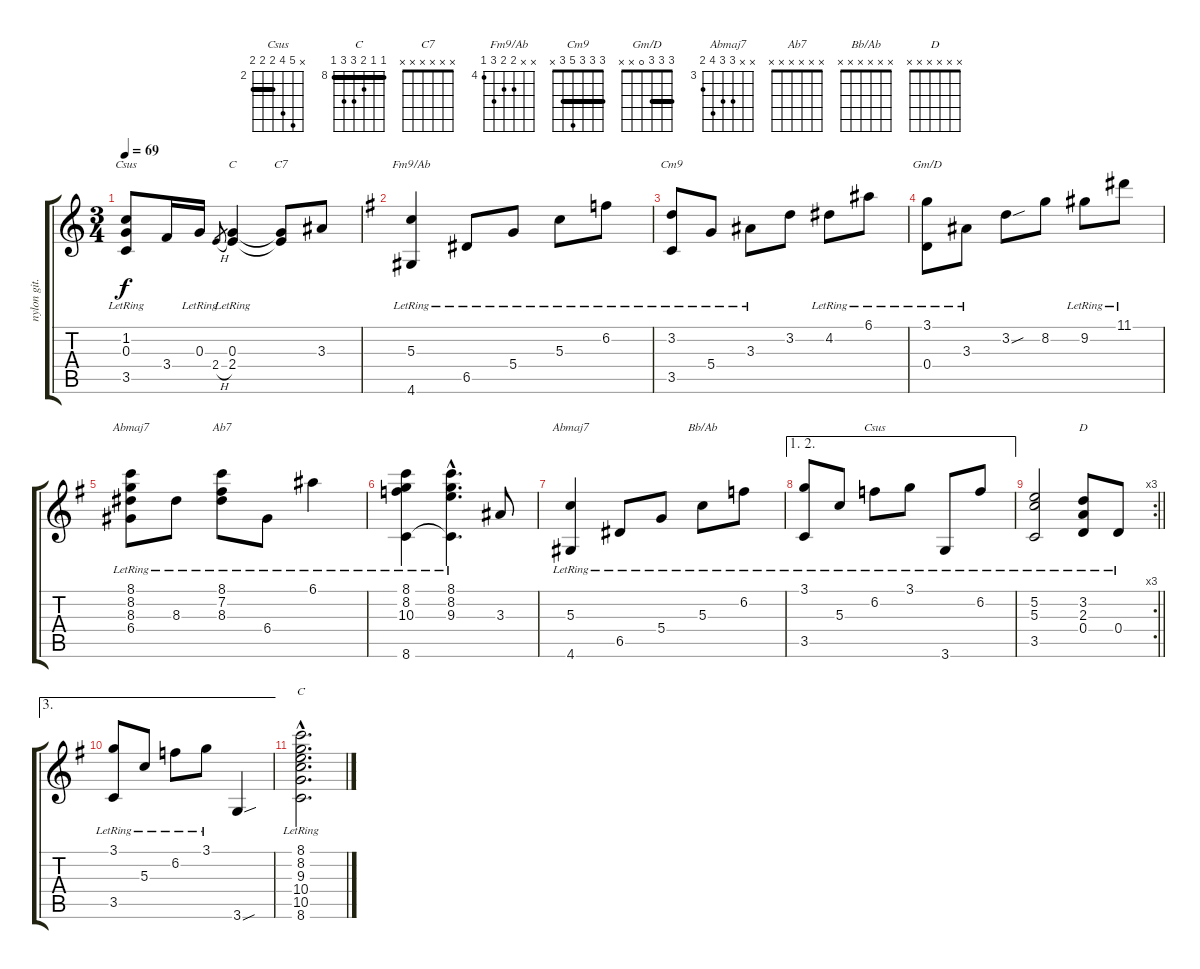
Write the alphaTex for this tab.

\track ("nylon git. TAB by" "nylon git.") {instrument acousticguitarnylon}
\staff {score tabs}
\tuning (E4 B3 G3 D3 A2 E2) {hide}
\chord ("Csus" x x x x x x)
\chord ("C" x x x x x x)
\chord ("C7" x x x x x x)
\chord ("Fm9/Ab" x x 5 5 6 4) {firstfret 4}
\chord ("Cm9" 3 3 3 5 3 x) {barre 3}
\chord ("Gm/D" 3 3 3 0 x x) {barre 3}
\chord ("Abmaj7" 8 8 8 6 x x) {firstfret 6 barre 8}
\chord ("Ab7" x x x x x x)
\chord ("Abmaj7" x x 5 5 6 4) {firstfret 3}
\chord ("Bb/Ab" x x x x x x)
\chord ("Csus" x 6 5 3 3 3) {firstfret 2 barre 3}
\chord ("D" x x x x x x)
\chord ("C" 8 8 9 10 10 8) {firstfret 8 barre 8}
\ts (3 4)
\tempo 69
\clef g2
\ks c
(1.2{lr} 0.3{lr} 3.5{lr}).8{ch "Csus" dy f} 3.4.16 0.3{lr}.16 2.4{h}.8{gr} (0.3{lr} 2.4{lr}).4{ch "C"} (0.3{t} 2.4{t}).8{ch "C7"} 3.3.8 |
\ks g
(5.3{lr} 4.6{lr}).4{ch "Fm9/Ab"} 6.5{lr}.8 5.4{lr}.8 5.3{lr}.8 6.2{lr}.8 |
(3.2{lr} 3.5{lr}).8{ch "Cm9"} 5.4{lr}.8 3.3{lr}.8 3.2.8 4.2{lr}.8 6.1{lr}.8 |
(3.1{lr} 0.4{lr}).8{ch "Gm/D"} 3.3{lr}.8 3.2{sou}.8 8.2.8 9.2{lr}.8 11.1{lr}.8 |
(8.1{lr} 8.2 8.3{lr} 6.4{lr}).8{ch "Abmaj7"} 8.3{lr}.8 (8.1{lr} 7.2{lr} 8.3{lr}).8{ch "Ab7"} 6.4{lr}.8 6.1{lr}.4 |
(8.1{lr} 8.2{lr} 10.3 8.6{lr}).4 (8.1{hac lr} 8.2{hac lr} 9.3{hac lr} 8.6{hac t}).4{d} 3.3.8 |
(5.3{lr} 4.6{lr}).4{ch "Abmaj7"} 6.5{lr}.8 5.4{lr}.8 5.3{lr}.8{ch "Bb/Ab"} 6.2{lr}.8 |
\ae (1 2)
(3.1{lr} 3.5{lr}).8 5.3{lr}.8 6.2{lr}.8{ch "Csus"} 3.1{lr}.8 3.6{lr}.8 6.2{lr}.8 |
\rc 3
\barLineRight lightlight
(5.2{lr} 5.3{lr} 3.5{lr}).2 (3.2{lr} 2.3{lr} 0.4{lr}).8{ch "D"} 0.4{lr}.8 |
\ae 3
(3.1{lr} 3.5{lr}).8 5.3{lr}.8 6.2{lr}.8 3.1{lr}.8 3.6{sou}.4 |
(8.1{hac lr} 8.2{hac lr} 9.3{hac lr} 10.4{hac lr} 10.5{hac lr} 8.6{hac lr}).2{d ch "C"}
